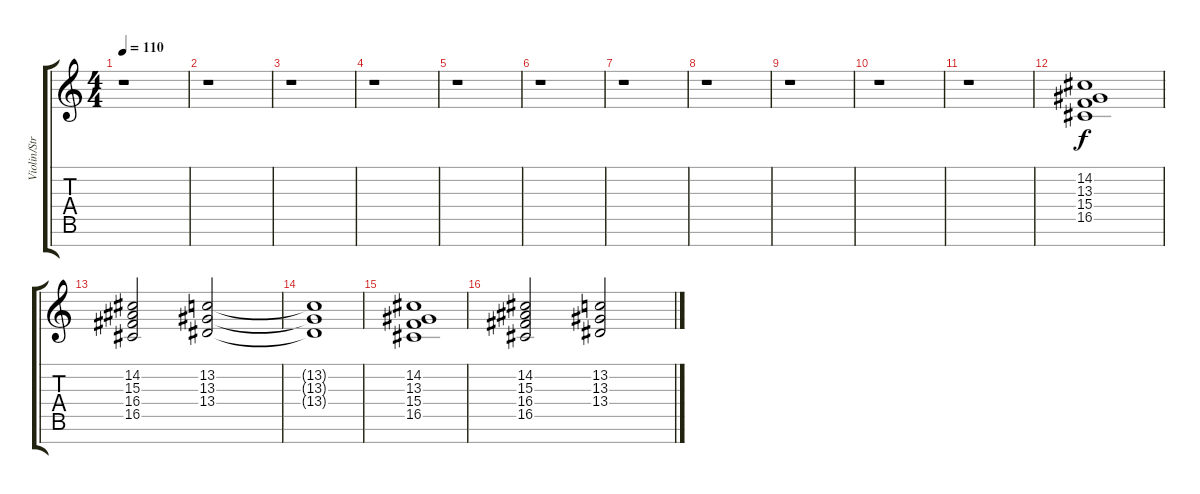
\track ("Violin/Strings" "Violin/Str") {instrument violin}
\staff {score tabs}
\tuning (E4 B3 G3 D3 A2 E2 B1) {hide}
\ts (4 4)
\tempo 110
\clef g2
\ks c
r.1{dy f} |
r.1 |
r.1 |
r.1 |
r.1 |
r.1 |
r.1 |
r.1 |
r.1 |
r.1 |
r.1 |
(14.2 13.3 15.4 16.5).1{volume 15} |
(14.2 15.3 16.4 16.5).2 (13.2 13.3 13.4).2 |
(13.2{t} 13.3{t} 13.4{t}).1 |
(14.2 13.3 15.4 16.5).1 |
(14.2 15.3 16.4 16.5).2 (13.2 13.3 13.4).2
